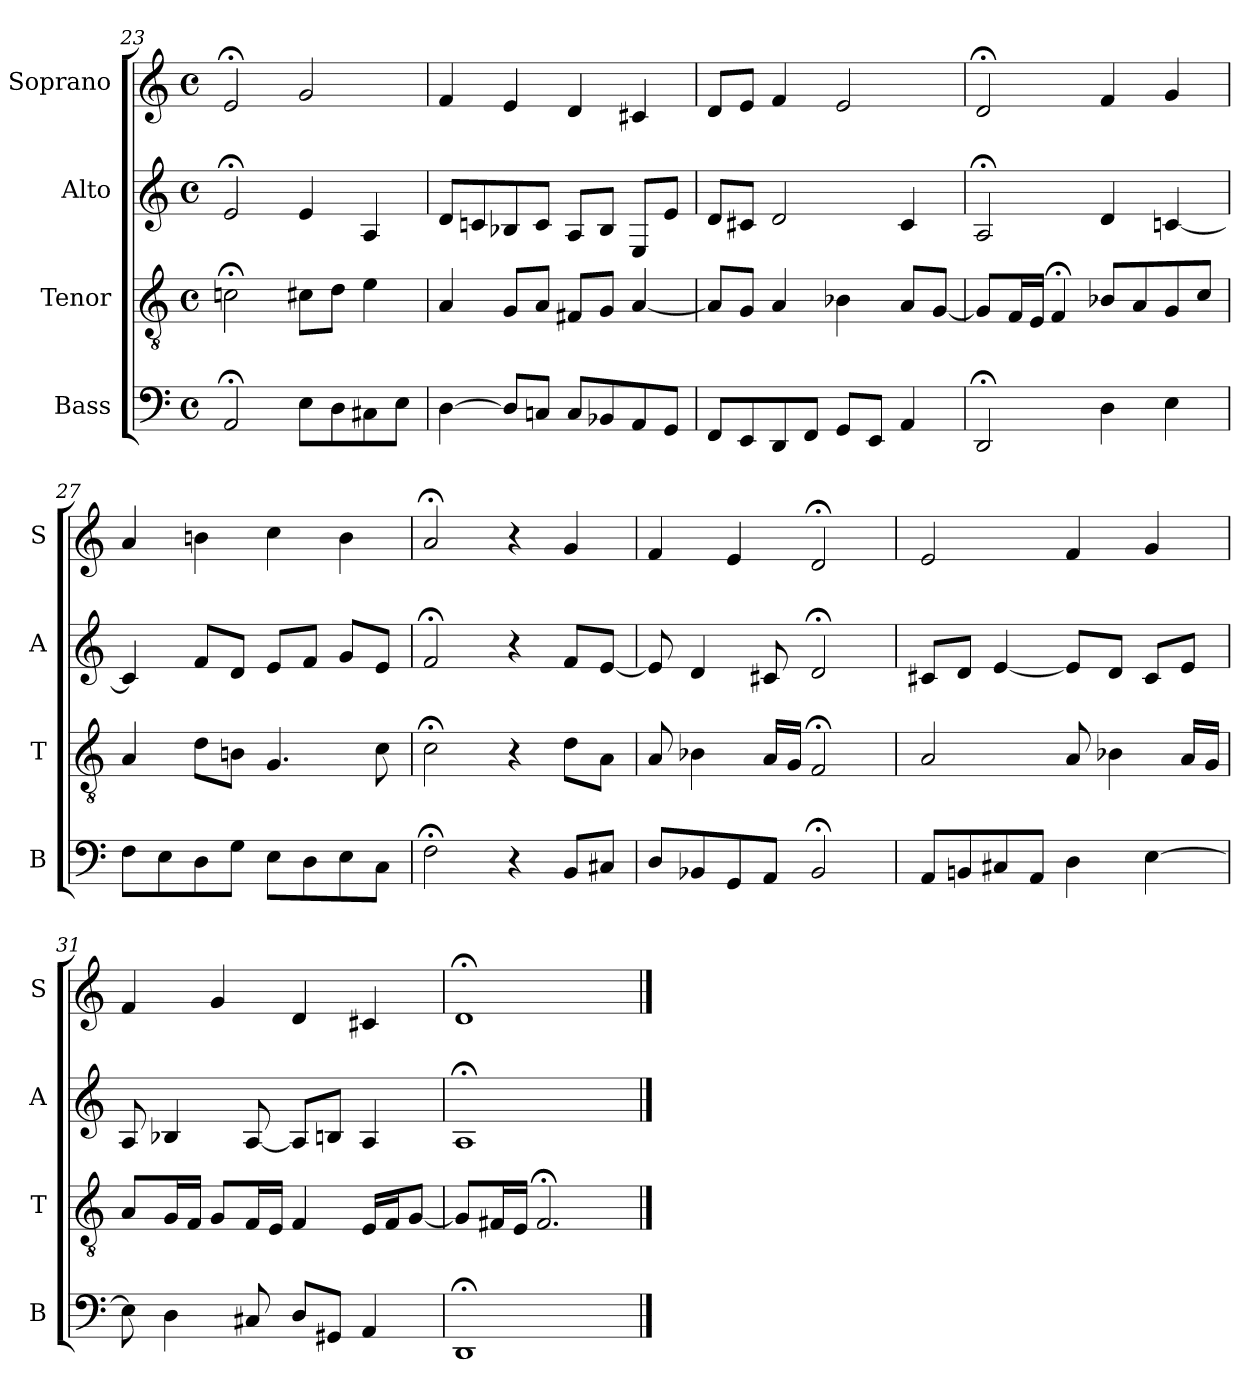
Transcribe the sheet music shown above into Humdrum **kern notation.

**kern	**kern	**kern	**kern
*part4	*part3	*part2	*part1
*staff4	*staff3	*staff2	*staff1
*I"Bass	*I"Tenor	*I"Alto	*I"Soprano
*I'B	*I'T	*I'A	*I'S
*clefF4	*clefGv2	*clefG2	*clefG2
*k[]	*k[]	*k[]	*k[]
*D:dor	*D:dor	*D:dor	*D:dor
*M4/4	*M4/4	*M4/4	*M4/4
*met(c)	*met(c)	*met(c)	*met(c)
=23	=23	=23	=23
2AA;<	2cn;<	2e;<	2e;<
8EL	8c#XL	4e	2g
8D	8dJ	.	.
8C#X	4e	4A	.
8EJ	.	.	.
=24	=24	=24	=24
[4D	4A	8dL	4f
.	.	8cn	.
8DL]	8GL	8B-X	4e
8CnJ	8AJ	8cJ	.
8CL	8F#XL	8AL	4d
8BB-X	8GJ	8B-J	.
8AA	[4A	8EL	4c#X
8GGJ	.	8eJ	.
=25	=25	=25	=25
8FFL	8AL]	8dL	8dL
8EE	8GJ	8c#XJ	8eJ
8DD	4A	2d	4f
8FFJ	.	.	.
8GGL	4B-X	.	2e
8EEJ	.	.	.
4AA	8AL	4c#	.
.	[8GJ	.	.
=26	=26	=26	=26
2DD;<	8GL]	2A;<	2d;<i
.	16FL	.	.
.	16EJJ	.	.
.	4F;<i	.	.
4D	8B-XiL	4d	4fi
.	8A	.	.
4E	8G	[4cn	4g
.	8cJ	.	.
=27	=27	=27	=27
8FL	4A	4c]	4a
8E	.	.	.
8D	8dL	8fL	4bn
8GJ	8BnJ	8dJ	.
8EL	4.G	8eL	4cc
8D	.	8fJ	.
8E	.	8gL	4b
8CJ	8c	8eJ	.
=28	=28	=28	=28
2F;<	2c;<	2f;<	2a;<
4r	4r	4r	4r
8BBL	8dL	8fL	4g
8C#XJ	8AJ	[8eJ	.
=29	=29	=29	=29
8DL	8A	8e]	4f
8BB-X	4B-X	4d	.
8GG	.	.	4e
8AAJ	16ALL	8c#X	.
.	16GJJ	.	.
2BB-;<	2F;<i	2d;<	2d;<i
=30	=30	=30	=30
8AAL	2Ai	8c#XL	2ei
8BBn	.	8dJ	.
8C#X	.	[4e	.
8AAJ	.	.	.
4D	8A	8eL]	4f
.	4B-X	8dJ	.
[4E	.	8c#L	4g
.	16ALL	8eJ	.
.	16GJJ	.	.
=31	=31	=31	=31
8E]	8AL	8A	4f
4D	16GL	4B-X	.
.	16FJJ	.	.
.	8GL	.	4g
8C#X	16FL	[8A	.
.	16EJJ	.	.
8DL	4F	8AL]	4d
8GG#XJ	.	8BnJ	.
4AA	16ELL	4A	4c#X
.	16FJ	.	.
.	[8GJ	.	.
=32	=32	=32	=32
1DD;<	8GL]	1A;<	1d;<
.	16F#XL	.	.
.	16EJJ	.	.
.	2.F#;<	.	.
==	==	==	==
*-	*-	*-	*-
